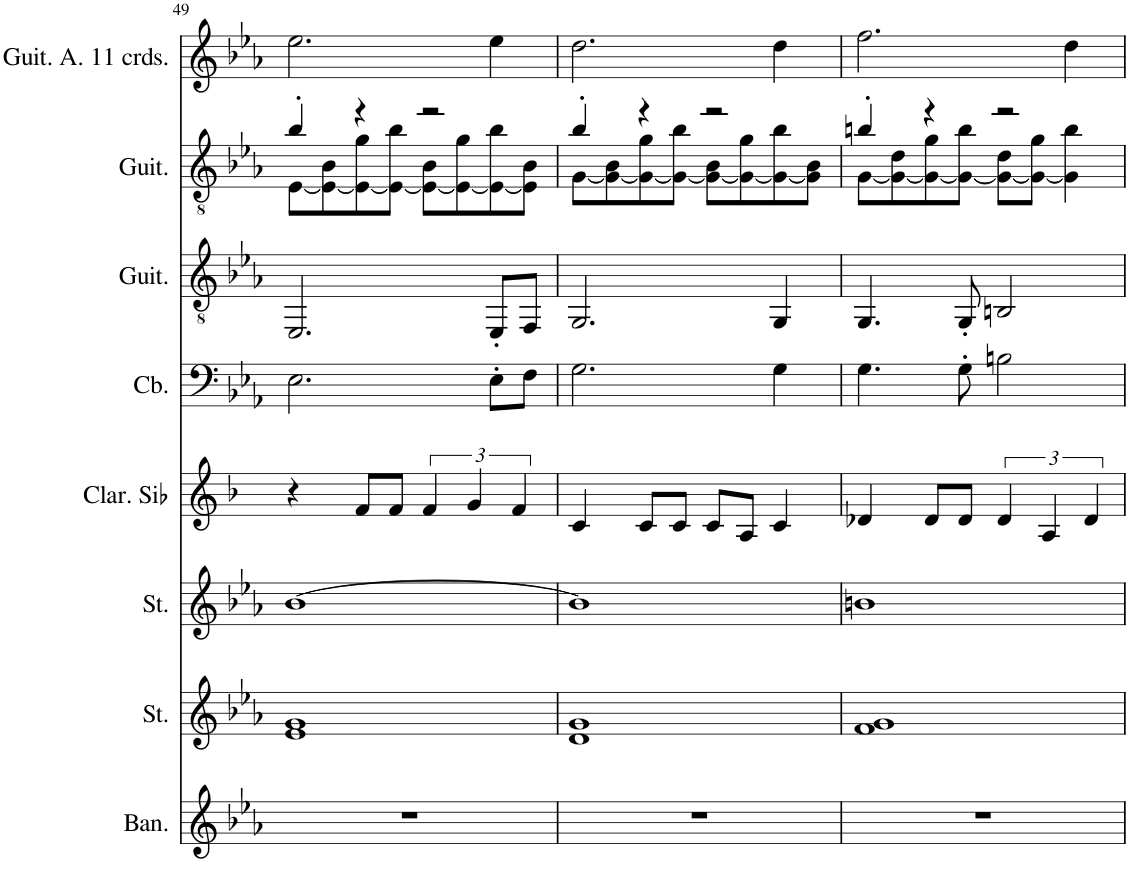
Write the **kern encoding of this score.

**kern	**kern	**kern	**kern	**kern	**kern	**kern	**kern
*part8	*part7	*part6	*part5	*part4	*part3	*part2	*part1
*staff8	*staff7	*staff6	*staff5	*staff4	*staff3	*staff2	*staff1
*I"Bandonéon, Tango Accordion	*I"Cordes, String Ensemble 2	*I"Cordes, String Ensemble 2	*I"Clarinette en Sib, Clarinet Pipe	*I"Contrebasse, Acoustic Bass	*I"Guitare à 7 cordes, Acoustic Guitar (nylon)	*I"Guitare classique, Acoustic Guitar (nylon)	*I"Guitare Alto à 11 cordes, Acoustic Guitar (nylon)
*I'Ban.	*I'St.	*I'St.	*I'Clar. Sib	*I'Cb.	*I'Guit.	*I'Guit.	*I'Guit. A. 11 crds.
!!LO:PB:g=z
*clefG2	*clefG2	*clefF4	*clefG2	*clefF4	*clefGv2	*clefGv2	*clefG2
*	*	*	*Trd1c2	*Trd7c12	*	*	*
*k[b-e-a-]	*k[b-e-a-]	*k[b-e-a-]	*k[b-]	*k[b-e-a-]	*k[b-e-a-]	*k[b-e-a-]	*k[b-e-a-]
*M4/4	*M4/4	*M4/4	*M4/4	*M4/4	*M4/4	*M4/4	*M4/4
=49	=49	=49	=49	=49	=49	=49	=49
*	*	*	*	*	*	*^	*
1r	1e- 1g	[1b-	4r	2.E-\	2.EE-/	4b-'/	[8E-\L	2.ee-\
.	.	.	.	.	.	.	8E-\_ 8B-\	.
.	.	.	8f/L	.	.	4r	8E-\_ 8g\	.
.	.	.	8f/J	.	.	.	8E-\_ 8b-\J	.
.	.	.	6f/	.	.	2r	8E-\_ 8B-\L	.
.	.	.	.	.	.	.	8E-\_ 8g\	.
.	.	.	6g/	.	.	.	.	.
.	.	.	.	8E-'\L	8EE-'/L	.	8E-\_ 8b-\	4ee-\
.	.	.	6f/	.	.	.	.	.
.	.	.	.	8F\J	8FF/J	.	8E-\] 8B-\J	.
=50	=50	=50	=50	=50	=50	=50	=50	=50
1r	1d 1g	1b-]	4c/	2.G\	2.GG/	4b-'/	[8G\L	2.dd\
.	.	.	.	.	.	.	8G\_ 8B-\	.
.	.	.	8c/L	.	.	4r	8G\_ 8g\	.
.	.	.	8c/J	.	.	.	8G\_ 8b-\J	.
.	.	.	8c/L	.	.	2r	8G\_ 8B-\L	.
.	.	.	8A/J	.	.	.	8G\_ 8g\	.
.	.	.	4c/	4G\	4GG/	.	8G\_ 8b-\	4dd\
.	.	.	.	.	.	.	8G\] 8B-\J	.
=51	=51	=51	=51	=51	=51	=51	=51	=51
1r	1f 1g	1bn	4d-X/	4.G\	4.GG/	4bn'/	[8G\L	2.ff\
.	.	.	.	.	.	.	8G\_ 8d\	.
.	.	.	8d-/L	.	.	4r	8G\_ 8g\	.
.	.	.	8d-/J	8G'\	8GG'/	.	8G\_ 8b\J	.
.	.	.	6d-/	2Bn\	2BBn/	2r	8G\_ 8d\L	.
.	.	.	.	.	.	.	8G\_ 8g\J	.
.	.	.	6A/	.	.	.	.	.
.	.	.	.	.	.	.	4G\] 4b\	4dd\
.	.	.	6d-/	.	.	.	.	.
*	*	*	*	*	*	*v	*v	*
=	=	=	=	=	=	=	=
*-	*-	*-	*-	*-	*-	*-	*-
